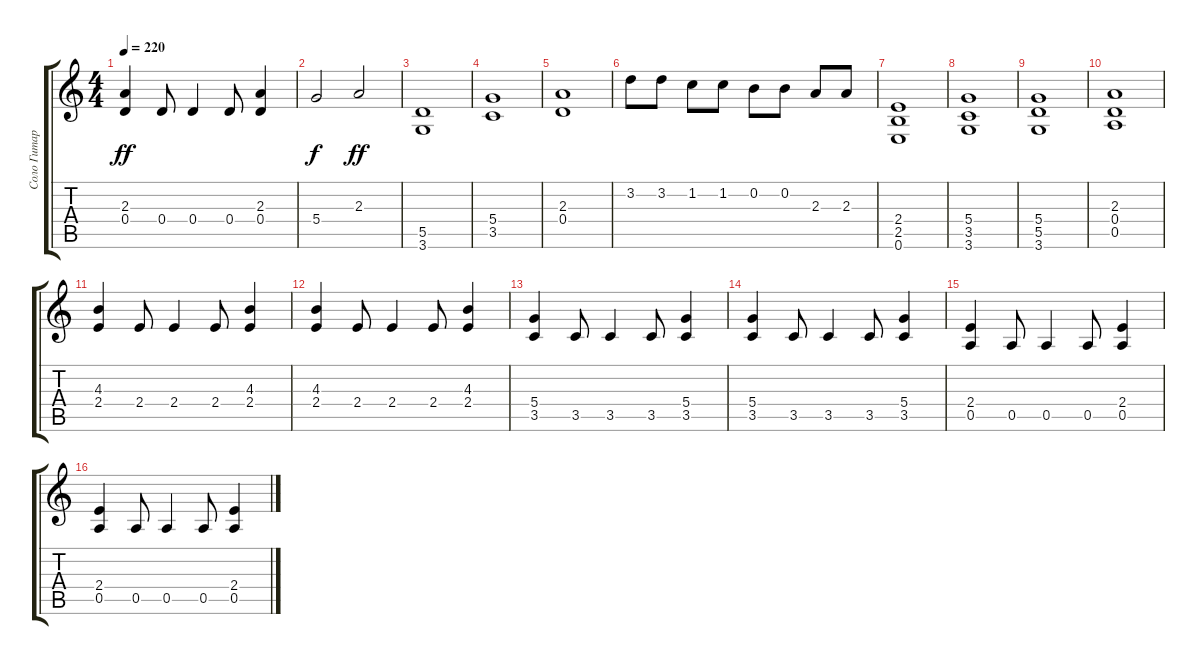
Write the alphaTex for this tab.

\track ("Соло Гитара" "Соло Гитар") {instrument overdrivenguitar}
\staff {score tabs}
\tuning (E4 B3 G3 D3 A2 E2) {hide}
\ts (4 4)
\tempo 220
\clef g2
\ks c
(2.3 0.4).4{dy ff} 0.4.8 0.4.4 0.4.8 (2.3 0.4).4 |
5.4.2{dy f} 2.3.2{dy ff} |
(5.5 3.6).1 |
(5.4 3.5).1 |
(2.3 0.4).1 |
3.2.8 3.2.8 1.2.8 1.2.8 0.2.8 0.2.8 2.3.8 2.3.8 |
(2.4 2.5 0.6).1 |
(5.4 3.5 3.6).1 |
(5.4 5.5 3.6).1 |
(2.3 0.4 0.5).1 |
(4.3 2.4).4 2.4.8 2.4.4 2.4.8 (4.3 2.4).4 |
(4.3 2.4).4 2.4.8 2.4.4 2.4.8 (4.3 2.4).4 |
(5.4 3.5).4 3.5.8 3.5.4 3.5.8 (5.4 3.5).4 |
(5.4 3.5).4 3.5.8 3.5.4 3.5.8 (5.4 3.5).4 |
(2.4 0.5).4 0.5.8 0.5.4 0.5.8 (2.4 0.5).4 |
(2.4 0.5).4 0.5.8 0.5.4 0.5.8 (2.4 0.5).4
